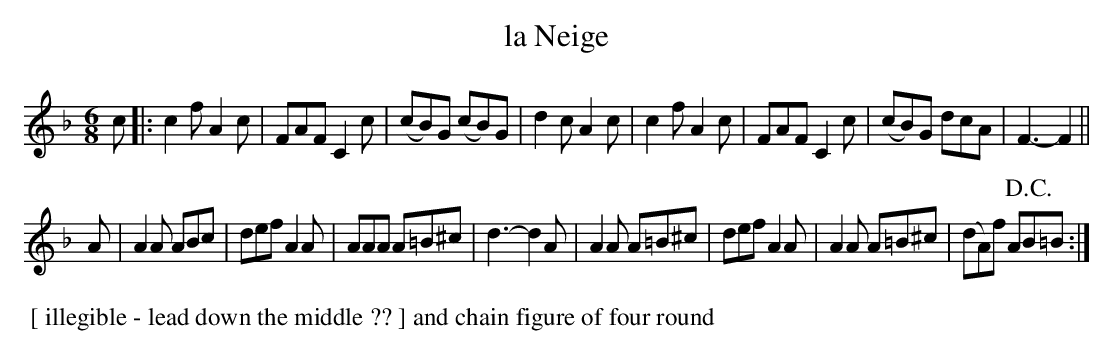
X:1
T:la Neige
L:1/8
M:6/8
K:F
c |:\
c2f A2c | FAF C2c | (cB)G (cB)G | d2c A2c | \
c2f A2c | FAF C2c | (cB)G  dcA | F3-F2 ||
A |\
A2A ABc | def A2A | AAA A=B^c | d3 - d2A |\
A2A A=B^c | def A2A | A2A A=B^c |(dA)f A!D.C.!B=B :|
